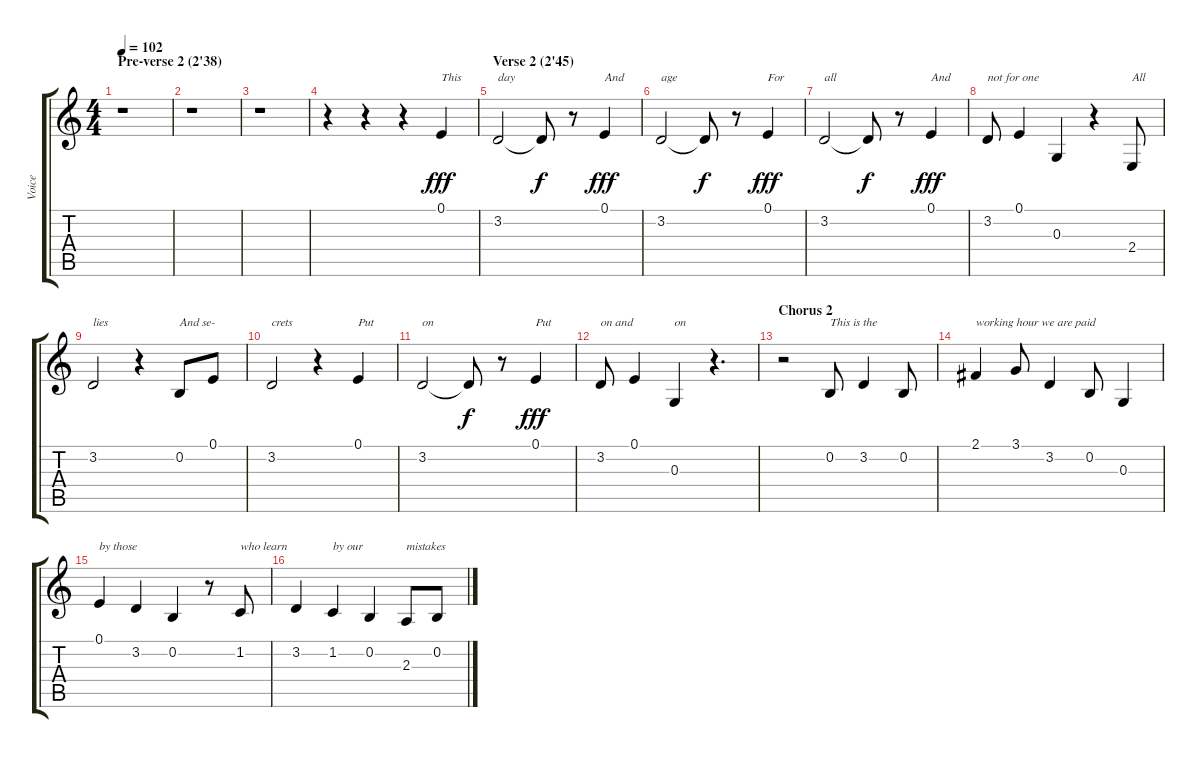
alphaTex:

\track ("Voice" "Voice") {instrument voiceoohs}
\staff {score tabs}
\tuning (E4 B3 G3 D3 A2 E2) {hide}
\ts (4 4)
\section ("" "Pre-verse 2 (2'38)")
\tempo 102
\clef g2
\ks c
r.1{dy f} |
r.1 |
r.1 |
r.4 r.4 r.4 0.1.4{txt "This" dy fff} |
\section ("" "Verse 2 (2'45)")
3.2.2{txt "day"} 3.2{t}.8{dy f} r.8 0.1.4{txt "And" dy fff} |
3.2.2{txt "age"} 3.2{t}.8{dy f} r.8 0.1.4{txt "For" dy fff} |
3.2.2{txt "all"} 3.2{t}.8{dy f} r.8 0.1.4{txt "And" dy fff} |
3.2.8{txt "not for one"} 0.1.4 0.3.4 r.4 2.4.8{txt "All"} |
3.2.2{txt "lies"} r.4 0.2.8{txt "And se-"} 0.1.8 |
3.2.2{txt "crets"} r.4 0.1.4{txt "Put"} |
3.2.2{txt "on"} 3.2{t}.8{dy f} r.8 0.1.4{txt "Put" dy fff} |
3.2.8{txt "on and"} 0.1.4 0.3.4{txt "on"} r.4{d} |
\section ("" "Chorus 2")
r.2 0.2.8{txt "This is the"} 3.2.4 0.2.8 |
2.1.4{txt "working hour we are paid"} 3.1.8 3.2.4 0.2.8 0.3.4 |
0.1.4{txt "by those"} 3.2.4 0.2.4 r.8 1.2.8{txt "who learn"} |
3.2.4 1.2.4{txt "by our"} 0.2.4 2.3.8{txt "mistakes"} 0.2.8
